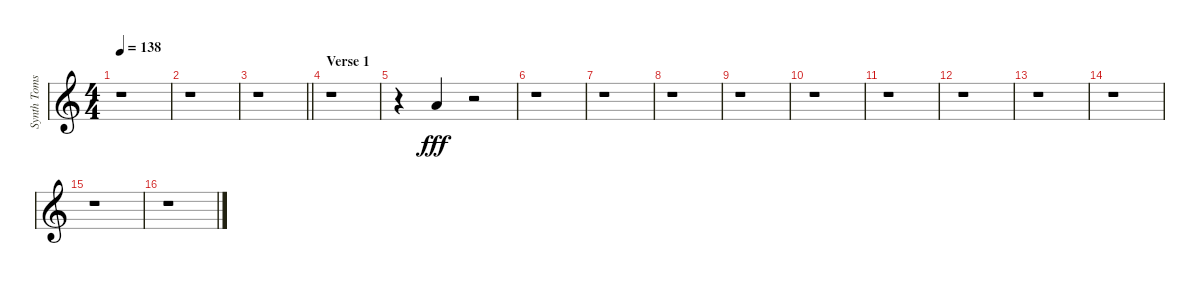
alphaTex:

\track ("Synth Toms" "Synth Toms") {instrument synthdrum}
\staff {score}
\tuning (E4 B3 G3 D3 A2 E2) {hide}
\ts (4 4)
\tempo 138
\clef g2
\ks c
r.1{dy fff} |
r.1 |
\barLineRight lightlight
r.1 |
\section ("" "Verse 1")
r.1 |
r.4 5.1.4 r.2 |
r.1 |
r.1 |
r.1 |
r.1 |
r.1 |
r.1 |
r.1 |
r.1 |
r.1 |
r.1 |
r.1
